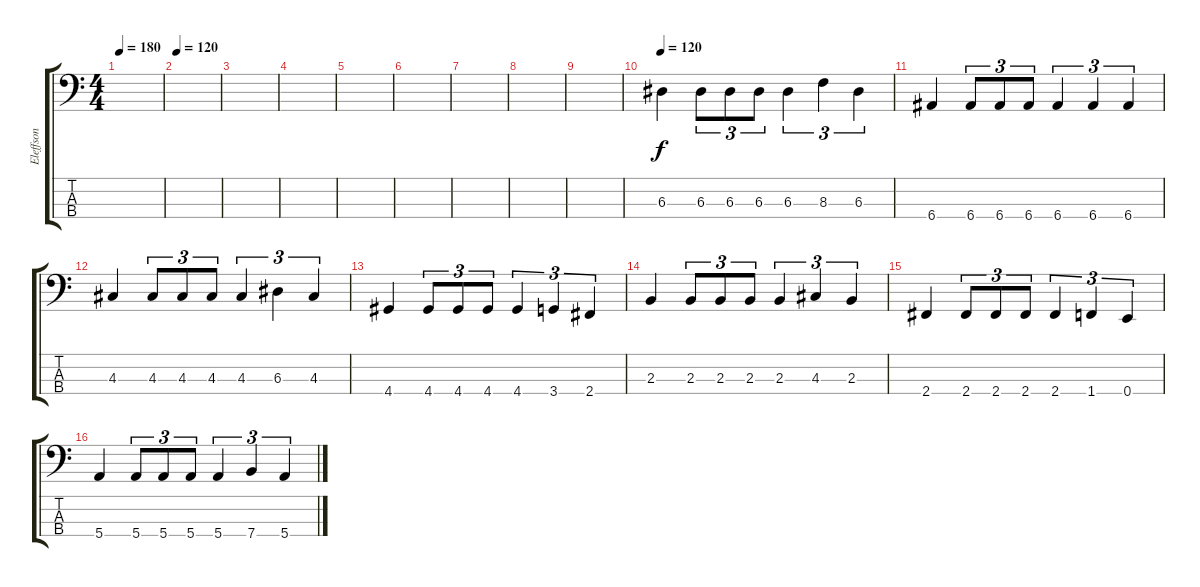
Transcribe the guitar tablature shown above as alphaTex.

\track ("Eleffson" "Eleffson") {instrument electricbassfinger}
\staff {score tabs}
\tuning (G2 D2 A1 E1) {hide}
\ts (4 4)
\tempo 180
\tempo 120
\tempo 180
\clef f4
\ks c
|
\tempo 120
|
|
|
|
|
|
|
|
\tempo 120
6.3.4 6.3.8{tu (3 2)} 6.3.8{tu (3 2)} 6.3.8{tu (3 2)} 6.3.4{tu (3 2)} 8.3.4{tu (3 2)} 6.3.4{tu (3 2)} |
6.4.4 6.4.8{tu (3 2)} 6.4.8{tu (3 2)} 6.4.8{tu (3 2)} 6.4.4{tu (3 2)} 6.4.4{tu (3 2)} 6.4.4{tu (3 2)} |
4.3.4 4.3.8{tu (3 2)} 4.3.8{tu (3 2)} 4.3.8{tu (3 2)} 4.3.4{tu (3 2)} 6.3.4{tu (3 2)} 4.3.4{tu (3 2)} |
4.4.4 4.4.8{tu (3 2)} 4.4.8{tu (3 2)} 4.4.8{tu (3 2)} 4.4.4{tu (3 2)} 3.4.4{tu (3 2)} 2.4.4{tu (3 2)} |
2.3.4 2.3.8{tu (3 2)} 2.3.8{tu (3 2)} 2.3.8{tu (3 2)} 2.3.4{tu (3 2)} 4.3.4{tu (3 2)} 2.3.4{tu (3 2)} |
2.4.4 2.4.8{tu (3 2)} 2.4.8{tu (3 2)} 2.4.8{tu (3 2)} 2.4.4{tu (3 2)} 1.4.4{tu (3 2)} 0.4.4{tu (3 2)} |
5.4.4 5.4.8{tu (3 2)} 5.4.8{tu (3 2)} 5.4.8{tu (3 2)} 5.4.4{tu (3 2)} 7.4.4{tu (3 2)} 5.4.4{tu (3 2)}
